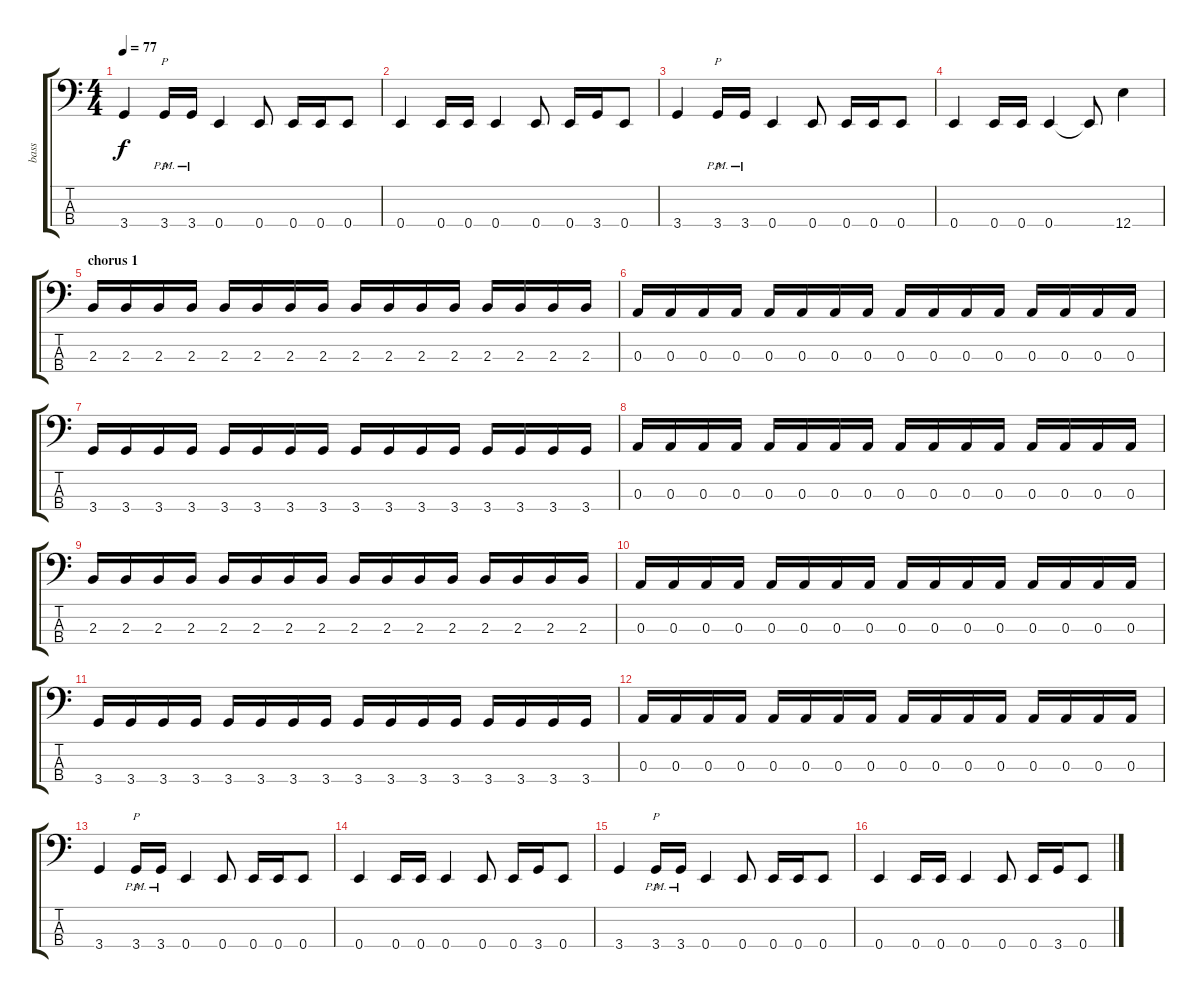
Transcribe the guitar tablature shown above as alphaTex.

\track ("bass" "bass") {instrument electricbassfinger}
\staff {score tabs}
\tuning (G2 D2 A1 E1) {hide}
\ts (4 4)
\tempo 77
\clef f4
\ks c
3.4.4{dy f} 3.4{pm}.16{p} 3.4{pm}.16 0.4.4 0.4.8 0.4.16 0.4.16 0.4.8 |
0.4.4 0.4.16 0.4.16 0.4.4 0.4.8 0.4.16 3.4.16 0.4.8 |
3.4.4 3.4{pm}.16{p} 3.4{pm}.16 0.4.4 0.4.8 0.4.16 0.4.16 0.4.8 |
0.4.4 0.4.16 0.4.16 0.4.4 0.4{t}.8 12.4.4 |
\section ("" "chorus 1")
2.3.16 2.3.16 2.3.16 2.3.16 2.3.16 2.3.16 2.3.16 2.3.16 2.3.16 2.3.16 2.3.16 2.3.16 2.3.16 2.3.16 2.3.16 2.3.16 |
0.3.16 0.3.16 0.3.16 0.3.16 0.3.16 0.3.16 0.3.16 0.3.16 0.3.16 0.3.16 0.3.16 0.3.16 0.3.16 0.3.16 0.3.16 0.3.16 |
3.4.16 3.4.16 3.4.16 3.4.16 3.4.16 3.4.16 3.4.16 3.4.16 3.4.16 3.4.16 3.4.16 3.4.16 3.4.16 3.4.16 3.4.16 3.4.16 |
0.3.16 0.3.16 0.3.16 0.3.16 0.3.16 0.3.16 0.3.16 0.3.16 0.3.16 0.3.16 0.3.16 0.3.16 0.3.16 0.3.16 0.3.16 0.3.16 |
2.3.16 2.3.16 2.3.16 2.3.16 2.3.16 2.3.16 2.3.16 2.3.16 2.3.16 2.3.16 2.3.16 2.3.16 2.3.16 2.3.16 2.3.16 2.3.16 |
0.3.16 0.3.16 0.3.16 0.3.16 0.3.16 0.3.16 0.3.16 0.3.16 0.3.16 0.3.16 0.3.16 0.3.16 0.3.16 0.3.16 0.3.16 0.3.16 |
3.4.16 3.4.16 3.4.16 3.4.16 3.4.16 3.4.16 3.4.16 3.4.16 3.4.16 3.4.16 3.4.16 3.4.16 3.4.16 3.4.16 3.4.16 3.4.16 |
0.3.16 0.3.16 0.3.16 0.3.16 0.3.16 0.3.16 0.3.16 0.3.16 0.3.16 0.3.16 0.3.16 0.3.16 0.3.16 0.3.16 0.3.16 0.3.16 |
3.4.4 3.4{pm}.16{p} 3.4{pm}.16 0.4.4 0.4.8 0.4.16 0.4.16 0.4.8 |
0.4.4 0.4.16 0.4.16 0.4.4 0.4.8 0.4.16 3.4.16 0.4.8 |
3.4.4 3.4{pm}.16{p} 3.4{pm}.16 0.4.4 0.4.8 0.4.16 0.4.16 0.4.8 |
0.4.4 0.4.16 0.4.16 0.4.4 0.4.8 0.4.16 3.4.16 0.4.8
